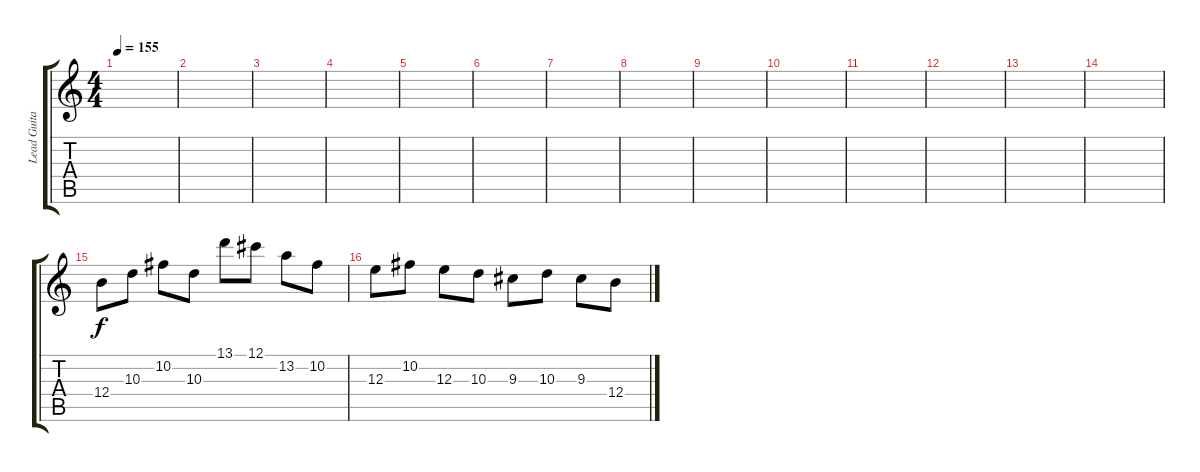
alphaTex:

\track ("Lead Guitar" "Lead Guita") {instrument distortionguitar}
\staff {score tabs}
\tuning (Db4 Ab3 E3 B2 Gb2 B1) {hide}
\ts (4 4)
\tempo 155
\clef g2
\ks c
|
|
|
|
|
|
|
|
|
|
|
|
|
|
12.4.8 10.3.8 10.2.8 10.3.8 13.1.8 12.1.8 13.2.8 10.2.8 |
12.3.8 10.2.8 12.3.8 10.3.8 9.3.8 10.3.8 9.3.8 12.4.8
